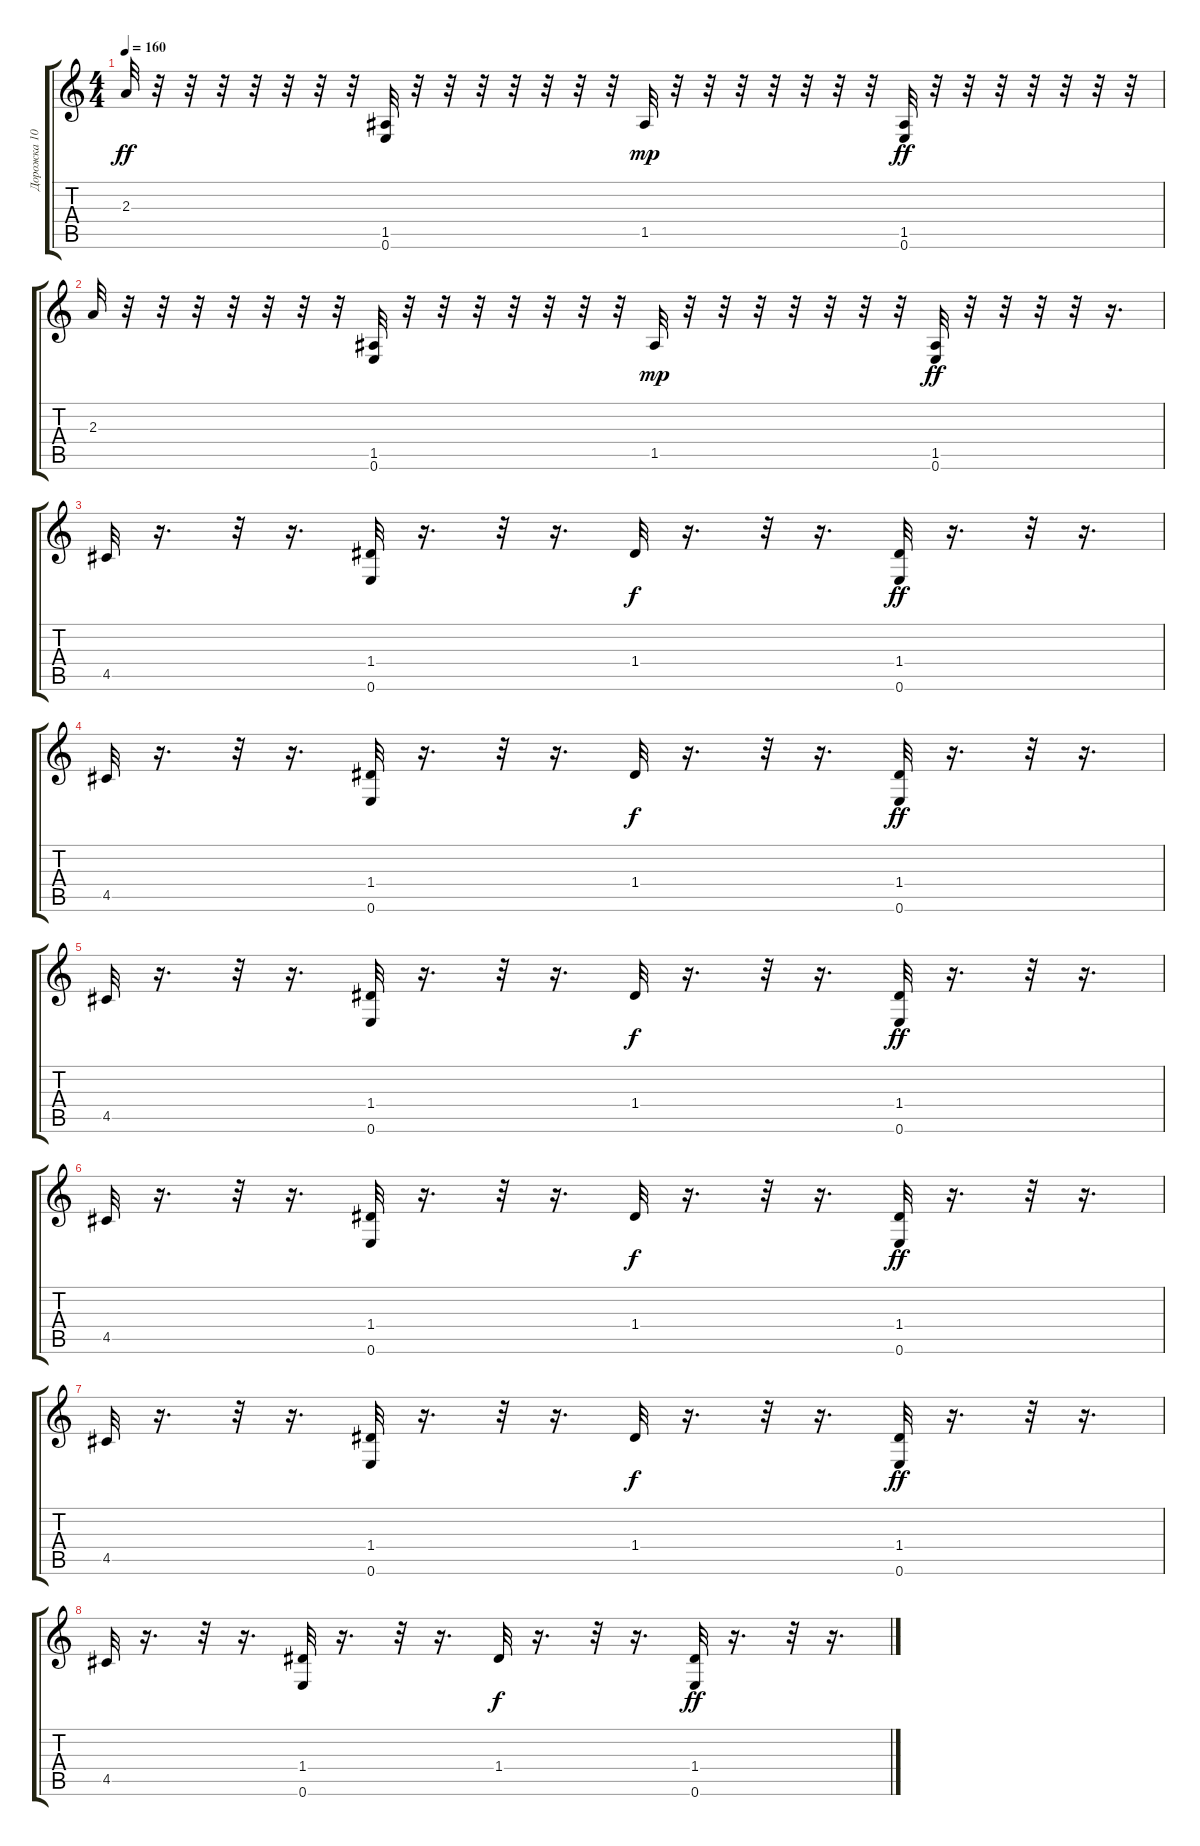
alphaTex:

\track ("Дорожка 10" "Дорожка 10") {instrument acousticguitarnylon}
\staff {score tabs}
\tuning (E4 B3 G3 D3 A2 E2) {hide}
\ts (4 4)
\tempo 160
\clef g2
\ks c
2.3.32{dy ff} r.32 r.32 r.32 r.32 r.32 r.32 r.32 (1.5 0.6).32 r.32 r.32 r.32 r.32 r.32 r.32 r.32 1.5.32{dy mp} r.32 r.32 r.32 r.32 r.32 r.32 r.32 (1.5 0.6).32{dy ff} r.32 r.32 r.32 r.32 r.32 r.32 r.32 |
2.3.32 r.32 r.32 r.32 r.32 r.32 r.32 r.32 (1.5 0.6).32 r.32 r.32 r.32 r.32 r.32 r.32 r.32 1.5.32{dy mp} r.32 r.32 r.32 r.32 r.32 r.32 r.32 (1.5 0.6).32{dy ff} r.32 r.32 r.32 r.32 r.16{d} |
4.5.32 r.16{d} r.32 r.16{d} (1.4 0.6).32 r.16{d} r.32 r.16{d} 1.4.32{dy f} r.16{d} r.32 r.16{d} (1.4 0.6).32{dy ff} r.16{d} r.32 r.16{d} |
4.5.32 r.16{d} r.32 r.16{d} (1.4 0.6).32 r.16{d} r.32 r.16{d} 1.4.32{dy f} r.16{d} r.32 r.16{d} (1.4 0.6).32{dy ff} r.16{d} r.32 r.16{d} |
4.5.32 r.16{d} r.32 r.16{d} (1.4 0.6).32 r.16{d} r.32 r.16{d} 1.4.32{dy f} r.16{d} r.32 r.16{d} (1.4 0.6).32{dy ff} r.16{d} r.32 r.16{d} |
4.5.32 r.16{d} r.32 r.16{d} (1.4 0.6).32 r.16{d} r.32 r.16{d} 1.4.32{dy f} r.16{d} r.32 r.16{d} (1.4 0.6).32{dy ff} r.16{d} r.32 r.16{d} |
4.5.32 r.16{d} r.32 r.16{d} (1.4 0.6).32 r.16{d} r.32 r.16{d} 1.4.32{dy f} r.16{d} r.32 r.16{d} (1.4 0.6).32{dy ff} r.16{d} r.32 r.16{d} |
4.5.32 r.16{d} r.32 r.16{d} (1.4 0.6).32 r.16{d} r.32 r.16{d} 1.4.32{dy f} r.16{d} r.32 r.16{d} (1.4 0.6).32{dy ff} r.16{d} r.32 r.16{d}
